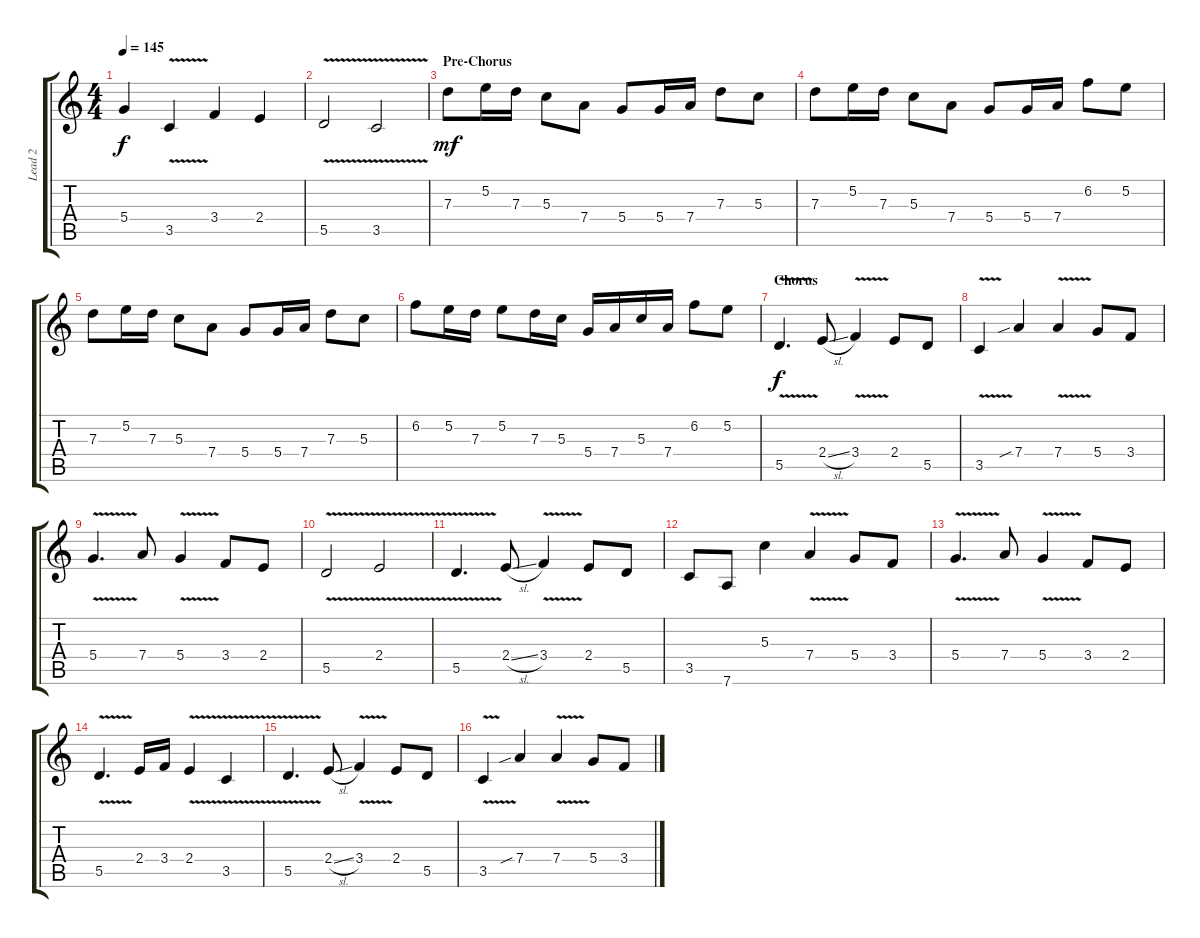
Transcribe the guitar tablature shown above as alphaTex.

\track ("Lead 2" "Lead 2") {instrument distortionguitar}
\staff {score tabs}
\tuning (E4 B3 G3 D3 A2 D2) {hide}
\ts (4 4)
\tempo 145
\clef g2
\ks c
5.4.4{dy f} 3.5{v}.4 3.4.4 2.4.4 |
5.5{v}.2 3.5{v}.2 |
\section ("" "Pre-Chorus")
7.3.8{dy mf} 5.2.16 7.3.16 5.3.8 7.4.8 5.4.8 5.4.16 7.4.16 7.3.8 5.3.8 |
7.3.8 5.2.16 7.3.16 5.3.8 7.4.8 5.4.8 5.4.16 7.4.16 6.2.8 5.2.8 |
7.3.8 5.2.16 7.3.16 5.3.8 7.4.8 5.4.8 5.4.16 7.4.16 7.3.8 5.3.8 |
6.2.8 5.2.16 7.3.16 5.2.8 7.3.16 5.3.16 5.4.16 7.4.16 5.3.16 7.4.16 6.2.8 5.2.8 |
\section ("" "Chorus")
5.5{v}.4{d dy f} 2.4{sl}.8 3.4{v}.4 2.4.8 5.5.8 |
3.5{v}.4 7.4{sib}.4 7.4{v}.4 5.4.8 3.4.8 |
5.4{v}.4{d} 7.4.8 5.4{v}.4 3.4.8 2.4.8 |
5.5{v}.2 2.4{v}.2 |
5.5{v}.4{d} 2.4{sl}.8 3.4{v}.4 2.4.8 5.5.8 |
3.5.8 7.6.8 5.3.4 7.4{v}.4 5.4.8 3.4.8 |
5.4{v}.4{d} 7.4.8 5.4{v}.4 3.4.8 2.4.8 |
5.5{v}.4{d} 2.4.16 3.4.16 2.4{v}.4 3.5{v}.4 |
5.5{v}.4{d} 2.4{sl}.8 3.4{v}.4 2.4.8 5.5.8 |
3.5{v}.4 7.4{sib}.4 7.4{v}.4 5.4.8 3.4.8
